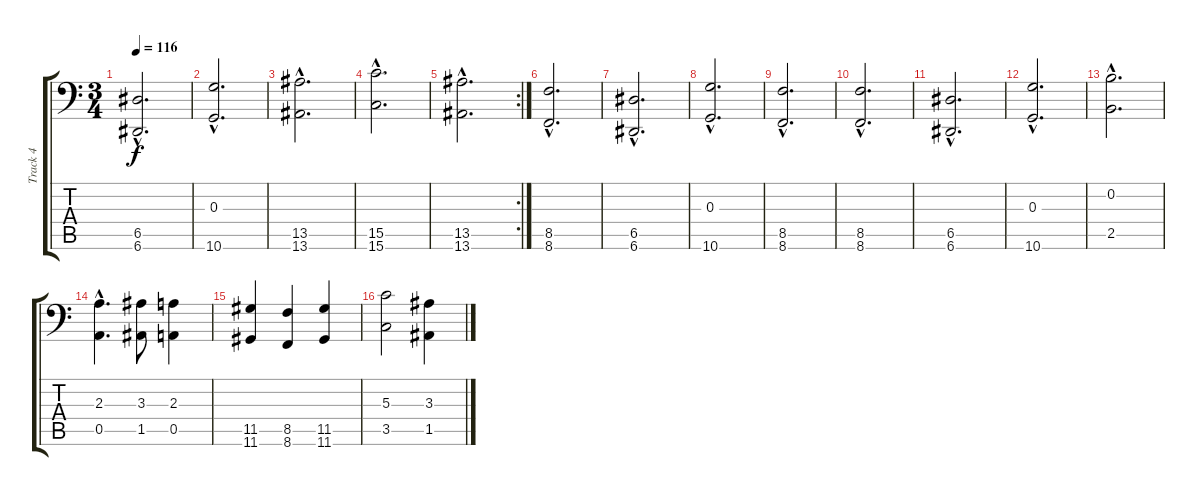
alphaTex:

\track ("Track 4" "Track 4") {instrument stringensemble1}
\staff {score tabs}
\tuning (E4 B3 G3 D3 A2 A1) {hide}
\ts (3 4)
\tempo 116
\clef f4
\ks c
(6.5{hac} 6.6{hac}).2{d dy f} |
(0.3{hac} 10.6{hac}).2{d} |
(13.5{hac} 13.6{hac}).2{d} |
(15.5{hac} 15.6{hac}).2{d} |
\rc 2
(13.5{hac} 13.6{hac}).2{d} |
(8.5{hac} 8.6{hac}).2{d} |
(6.5{hac} 6.6{hac}).2{d} |
(0.3{hac} 10.6{hac}).2{d} |
(8.5{hac} 8.6{hac}).2{d} |
(8.5{hac} 8.6{hac}).2{d} |
(6.5{hac} 6.6{hac}).2{d} |
(0.3{hac} 10.6{hac}).2{d} |
(0.2{hac} 2.5{hac}).2{d} |
(2.3{hac} 0.5{hac}).4{d} (3.3 1.5).8 (2.3 0.5).4 |
(11.5 11.6).4 (8.5 8.6).4 (11.5 11.6).4 |
(5.3 3.5).2 (3.3 1.5).4
